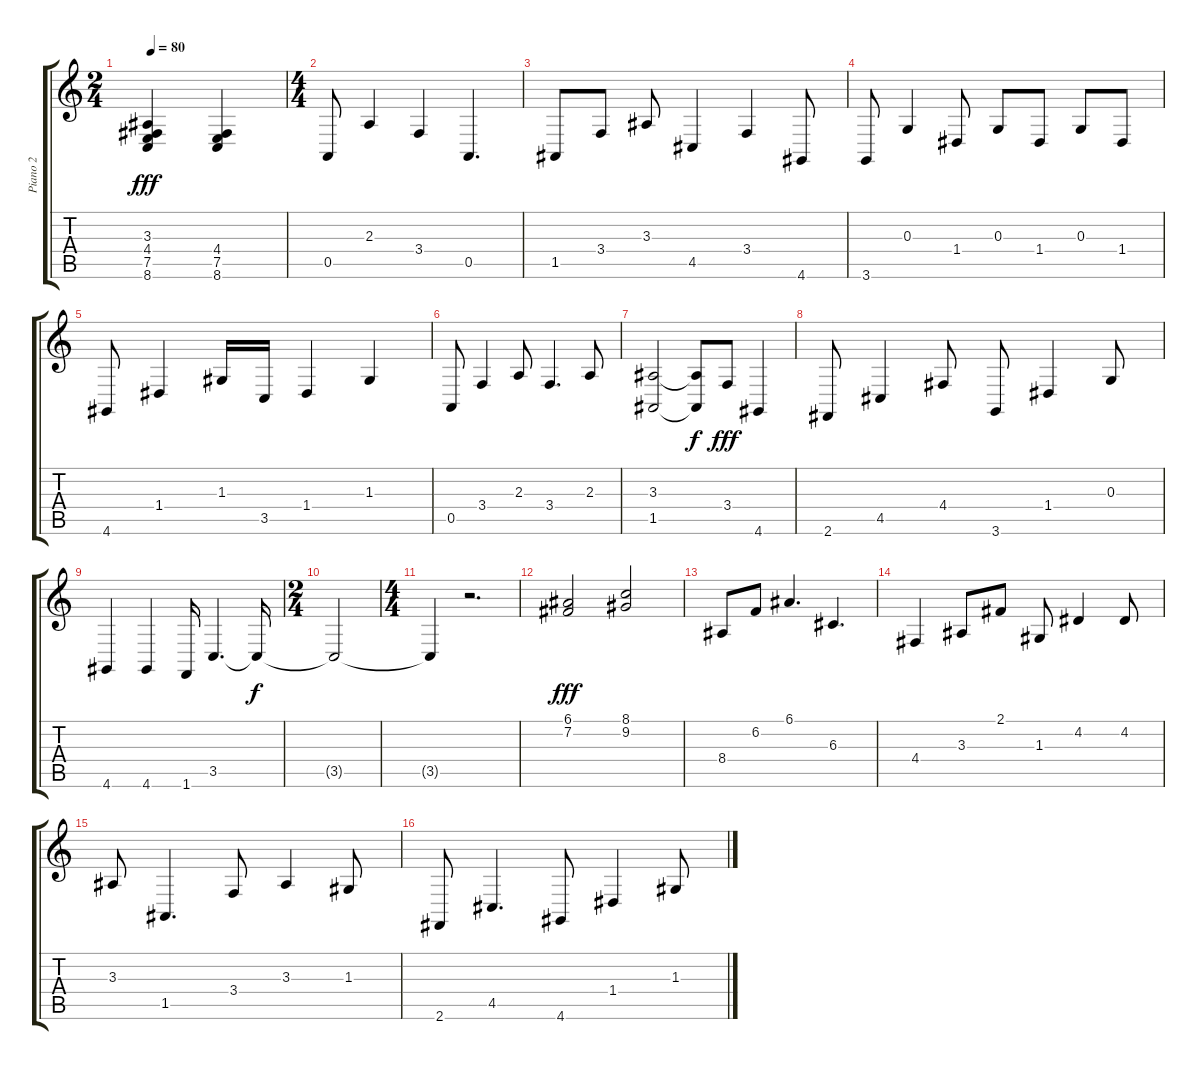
\track ("Piano 2" "Piano 2") {instrument brightacousticpiano}
\staff {score tabs}
\tuning (E4 B3 G3 D3 A2 E2) {hide}
\ts (2 4)
\tempo 80
\clef g2
\ks c
(3.3 4.4 7.5 8.6).4{dy fff} (4.4 7.5 8.6).4 |
\ts (4 4)
0.5.8 2.3.4 3.4.4 0.5.4{d} |
1.5.8 3.4.8 3.3.8 4.5.4 3.4.4 4.6.8 |
3.6.8 0.3.4 1.4.8 0.3.8 1.4.8 0.3.8 1.4.8 |
4.6.8 1.4.4 1.3.16 3.5.16 1.4.4 1.3.4 |
0.5.8 3.4.4 2.3.8 3.4.4{d} 2.3.8 |
(3.3 1.5).2 (3.3{t} 1.5{t}).8{dy f} 3.4.8{dy fff} 4.6.4 |
2.6.8 4.5.4 4.4.8 3.6.8 1.4.4 0.3.8 |
4.6.4 4.6.4 1.6.16 3.5.4{d} 3.5{t}.16{dy f} |
\ts (2 4)
3.5{t}.2 |
\ts (4 4)
3.5{t}.4 r.2{d} |
(6.1 7.2).2{dy fff} (8.1 9.2).2 |
8.4.8 6.2.8 6.1.4{d} 6.3.4{d} |
4.4.4 3.3.8 2.1.8 1.3.8 4.2.4 4.2.8 |
3.3.8 1.5.4{d} 3.4.8 3.3.4 1.3.8 |
2.6.8 4.5.4{d} 4.6.8 1.4.4 1.3.8
